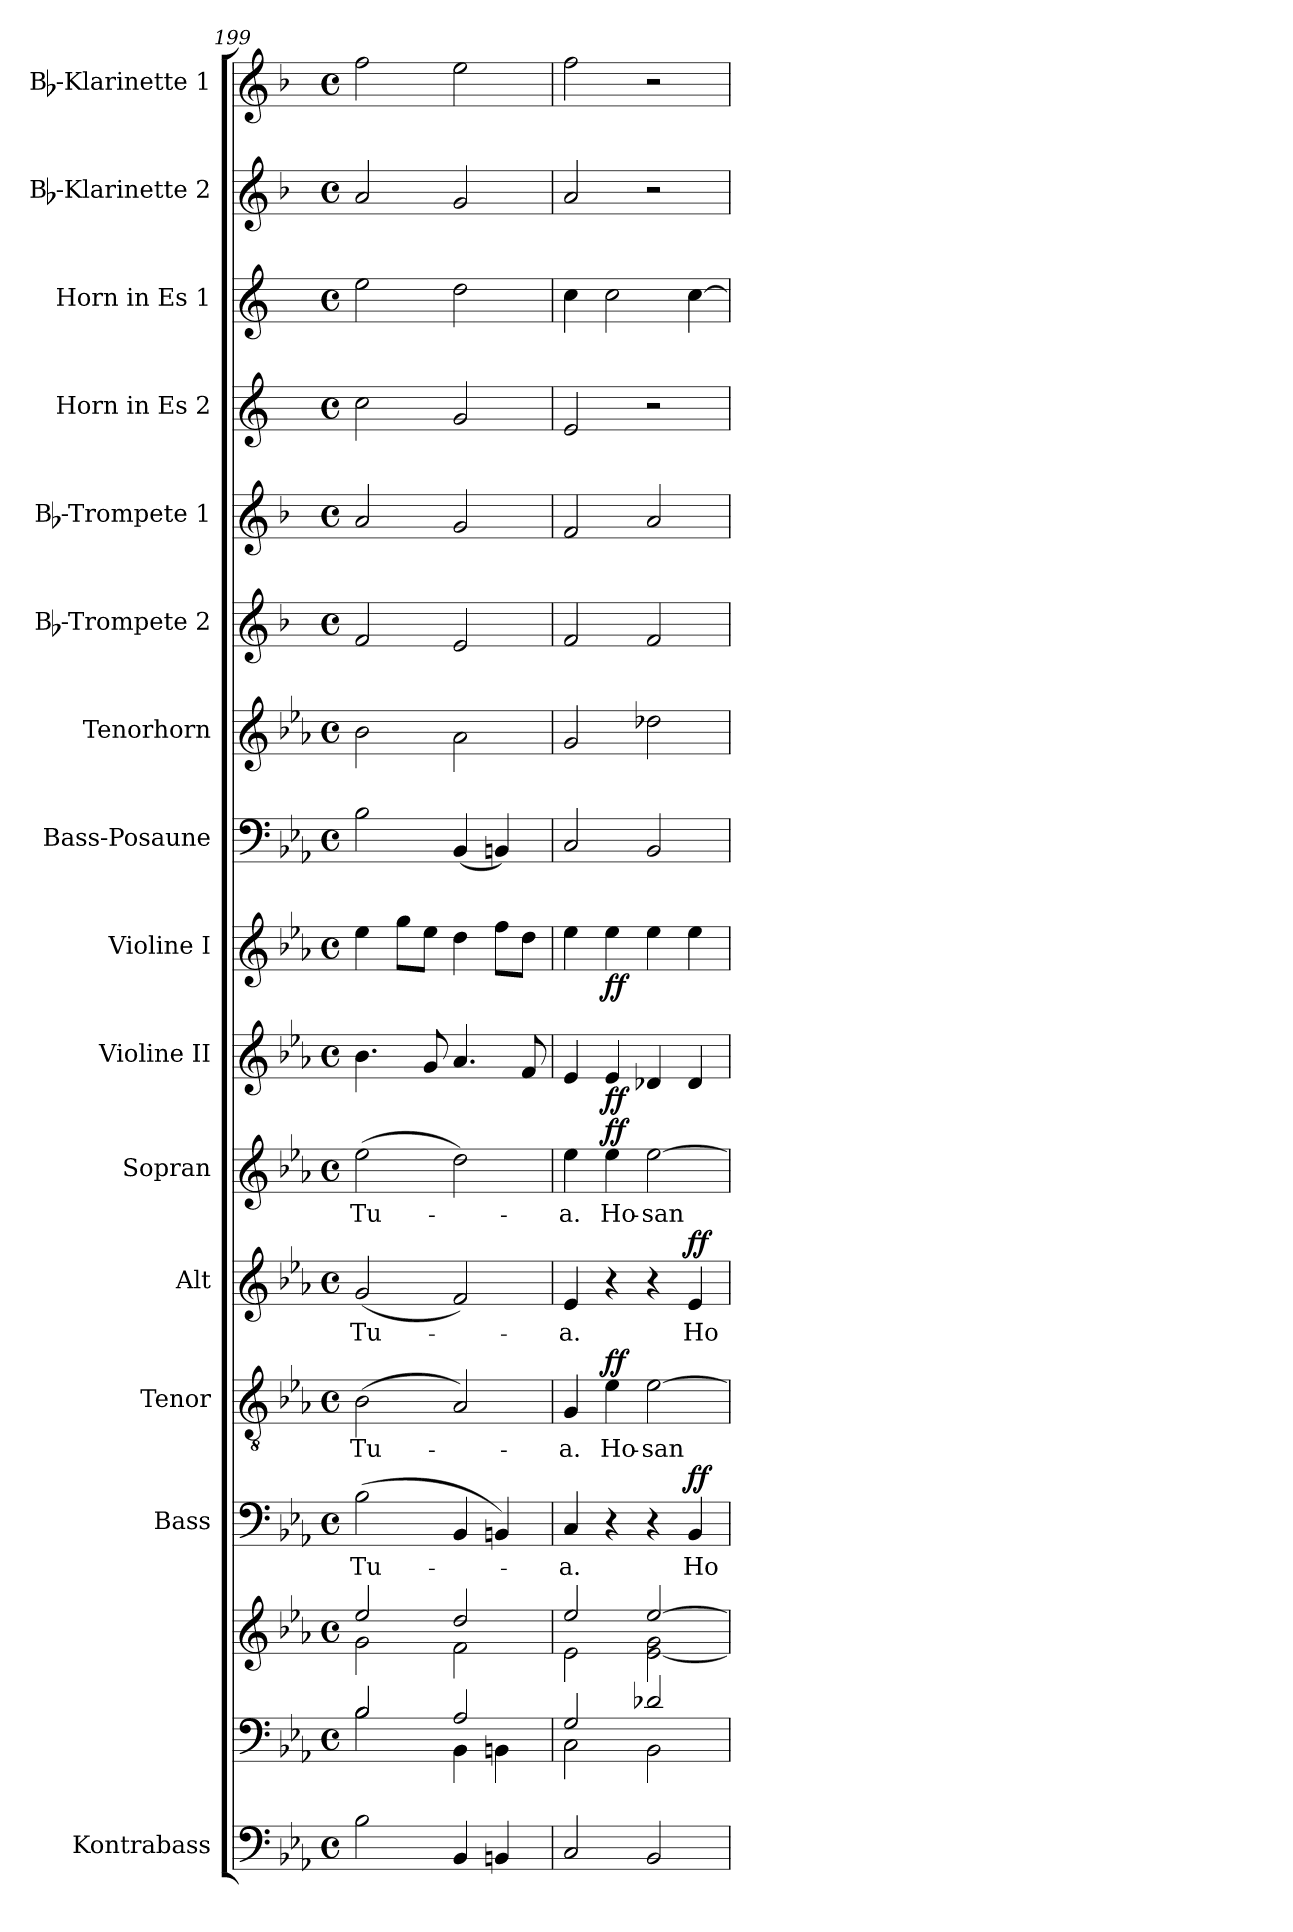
**kern	**kern	**kern	**kern	**text	**dynam	**kern	**text	**dynam	**kern	**text	**dynam	**kern	**text	**dynam	**kern	**dynam	**kern	**dynam	**kern	**kern	**kern	**kern	**kern	**kern	**kern	**kern
*part16	*part15	*part15	*part14	*part14	*part14	*part13	*part13	*part13	*part12	*part12	*part12	*part11	*part11	*part11	*part10	*part10	*part9	*part9	*part8	*part7	*part6	*part5	*part4	*part3	*part2	*part1
*staff17	*staff16	*staff15	*staff14	*staff14	*staff14	*staff13	*staff13	*staff13	*staff12	*staff12	*staff12	*staff11	*staff11	*staff11	*staff10	*staff10	*staff9	*staff9	*staff8	*staff7	*staff6	*staff5	*staff4	*staff3	*staff2	*staff1
*I"Kontrabass	*	*	*I"Bass	*	*	*I"Tenor	*	*	*I"Alt	*	*	*I"Sopran	*	*	*I"Violine II	*	*I"Violine I	*	*I"Bass-Posaune	*I"Tenorhorn	*I"Bb-Trompete 2	*I"Bb-Trompete 1	*I"Horn in Es 2	*I"Horn in Es 1	*I"Bb-Klarinette 2	*I"Bb-Klarinette 1
*I'Kb.	*	*	*I'B.	*	*	*I'T.	*	*	*I'A.	*	*	*I'S.	*	*	*I'Vl. II	*	*I'Vl. I	*	*I'B. Pos.	*I'T. Hrn.	*I'Bb Trp. 2	*I'Bb Trp. 1	*	*	*I'Bb Kl. 2	*I'Bb Kl. 1
*clefF4	*clefF4	*clefG2	*clefF4	*	*	*clefGv2	*	*	*clefG2	*	*	*clefG2	*	*	*clefG2	*	*clefG2	*	*clefF4	*clefG2	*clefG2	*clefG2	*clefG2	*clefG2	*clefG2	*clefG2
*ITrd7c12	*	*	*	*	*	*	*	*	*	*	*	*	*	*	*	*	*	*	*	*ITrd8c14	*ITrd1c2	*ITrd1c2	*ITrd5c9	*ITrd5c9	*ITrd1c2	*ITrd1c2
*k[b-e-a-]	*k[b-e-a-]	*k[b-e-a-]	*k[b-e-a-]	*	*	*k[b-e-a-]	*	*	*k[b-e-a-]	*	*	*k[b-e-a-]	*	*	*k[b-e-a-]	*	*k[b-e-a-]	*	*k[b-e-a-]	*k[b-e-a-]	*k[b-e-a-]	*k[b-e-a-]	*k[b-e-a-]	*k[b-e-a-]	*k[b-e-a-]	*k[b-e-a-]
*E-:	*E-:	*E-:	*E-:	*	*	*E-:	*	*	*E-:	*	*	*E-:	*	*	*E-:	*	*E-:	*	*E-:	*E-:	*E-:	*E-:	*E-:	*E-:	*E-:	*E-:
*M4/4	*M4/4	*M4/4	*M4/4	*	*	*M4/4	*	*	*M4/4	*	*	*M4/4	*	*	*M4/4	*	*M4/4	*	*M4/4	*M4/4	*M4/4	*M4/4	*M4/4	*M4/4	*M4/4	*M4/4
*met(c)	*met(c)	*met(c)	*met(c)	*	*	*met(c)	*	*	*met(c)	*	*	*met(c)	*	*	*met(c)	*	*met(c)	*	*met(c)	*met(c)	*met(c)	*met(c)	*met(c)	*met(c)	*met(c)	*met(c)
=199	=199	=199	=199	=199	=199	=199	=199	=199	=199	=199	=199	=199	=199	=199	=199	=199	=199	=199	=199	=199	=199	=199	=199	=199	=199	=199
*	*^	*^	*	*	*	*	*	*	*	*	*	*	*	*	*	*	*	*	*	*	*	*	*	*	*	*
!	!	!	!	!	!	!LO:LY:b	!	!	!LO:LY:b	!	!	!LO:LY:b	!	!	!LO:LY:b	!	!	!	!	!	!	!	!	!	!	!	!	!
2BB-\	2B-/	2B-\	2ee-/	2g\	(>2B-\	Tu-	.	(>2B-\	Tu-	.	(<2g/	Tu-	.	(>2ee-\	Tu-	.	4.b-\	.	4ee-\	.	2B-\	2B-\	2e-/	2g/	2e-\	2g\	2g/	2ee-\
.	.	.	.	.	.	.	.	.	.	.	.	.	.	.	.	.	.	.	8gg\L	.	.	.	.	.	.	.	.	.
.	.	.	.	.	.	.	.	.	.	.	.	.	.	.	.	.	8g/	.	8ee-\J	.	.	.	.	.	.	.	.	.
4BBB-/	2A-/	4BB-\	2dd/	2f\	4BB-/	.	.	2A-/)	.	.	2f/)	.	.	2dd\)	.	.	4.a-/	.	4dd\	.	(<4BB-/	2A-\	2d/	2f/	2B-/	2f\	2f/	2dd\
4BBBn/	.	4BBn\	.	.	4BBn/)	.	.	.	.	.	.	.	.	.	.	.	.	.	8ff\L	.	4BBn/)	.	.	.	.	.	.	.
.	.	.	.	.	.	.	.	.	.	.	.	.	.	.	.	.	8f/	.	8dd\J	.	.	.	.	.	.	.	.	.
=200	=200	=200	=200	=200	=200	=200	=200	=200	=200	=200	=200	=200	=200	=200	=200	=200	=200	=200	=200	=200	=200	=200	=200	=200	=200	=200	=200	=200
!	!	!	!	!	!	!LO:LY:b	!	!	!LO:LY:b	!	!	!LO:LY:b	!	!	!LO:LY:b	!	!	!	!	!	!	!	!	!	!	!	!	!
2CC/	2G/	2C\	2ee-/	2e-\	4C/	-a.	.	4G/	-a.	.	4e-/	-a.	.	4ee-\	-a.	.	4e-/	.	4ee-\	.	2C/	2G/	2e-/	2e-/	2G/	4e-\	2g/	2ee-\
!	!	!	!	!	!	!	!	!	!LO:LY:b	!LO:DY:a	!	!	!	!	!LO:LY:b	!LO:DY:a	!	!LO:DY:b	!	!LO:DY:b	!	!	!	!	!	!	!	!
.	.	.	.	.	4r	.	.	4e-\	Ho-	ff	4r	.	.	4ee-\	Ho-	ff	4e-/	ff	4ee-\	ff	.	.	.	.	.	2e-\	.	.
!	!	!	!	!	!	!	!	!	!LO:LY:b	!	!	!	!	!	!LO:LY:b	!	!	!	!	!	!	!	!	!	!	!	!	!
2BBB-/	2d-X/	2BB-\	[>2ee-/	[<2e-\ 2g\	4r	.	.	[2e-\	-san-	.	4r	.	.	[2ee-\	-san-	.	4d-X/	.	4ee-\	.	2BB-/	2d-X\	2e-/	2g/	2r	.	2r	2r
!	!	!	!	!	!	!LO:LY:b	!LO:DY:a	!	!	!	!	!LO:LY:b	!LO:DY:a	!	!	!	!	!	!	!	!	!	!	!	!	!	!	!
.	.	.	.	.	4BB-/	Ho-	ff	.	.	.	4e-/	Ho-	ff	.	.	.	4d-/	.	4ee-\	.	.	.	.	.	.	[4e-\	.	.
*	*v	*v	*	*	*	*	*	*	*	*	*	*	*	*	*	*	*	*	*	*	*	*	*	*	*	*	*	*
*	*	*v	*v	*	*	*	*	*	*	*	*	*	*	*	*	*	*	*	*	*	*	*	*	*	*	*	*
=	=	=	=	=	=	=	=	=	=	=	=	=	=	=	=	=	=	=	=	=	=	=	=	=	=	=
*-	*-	*-	*-	*-	*-	*-	*-	*-	*-	*-	*-	*-	*-	*-	*-	*-	*-	*-	*-	*-	*-	*-	*-	*-	*-	*-
